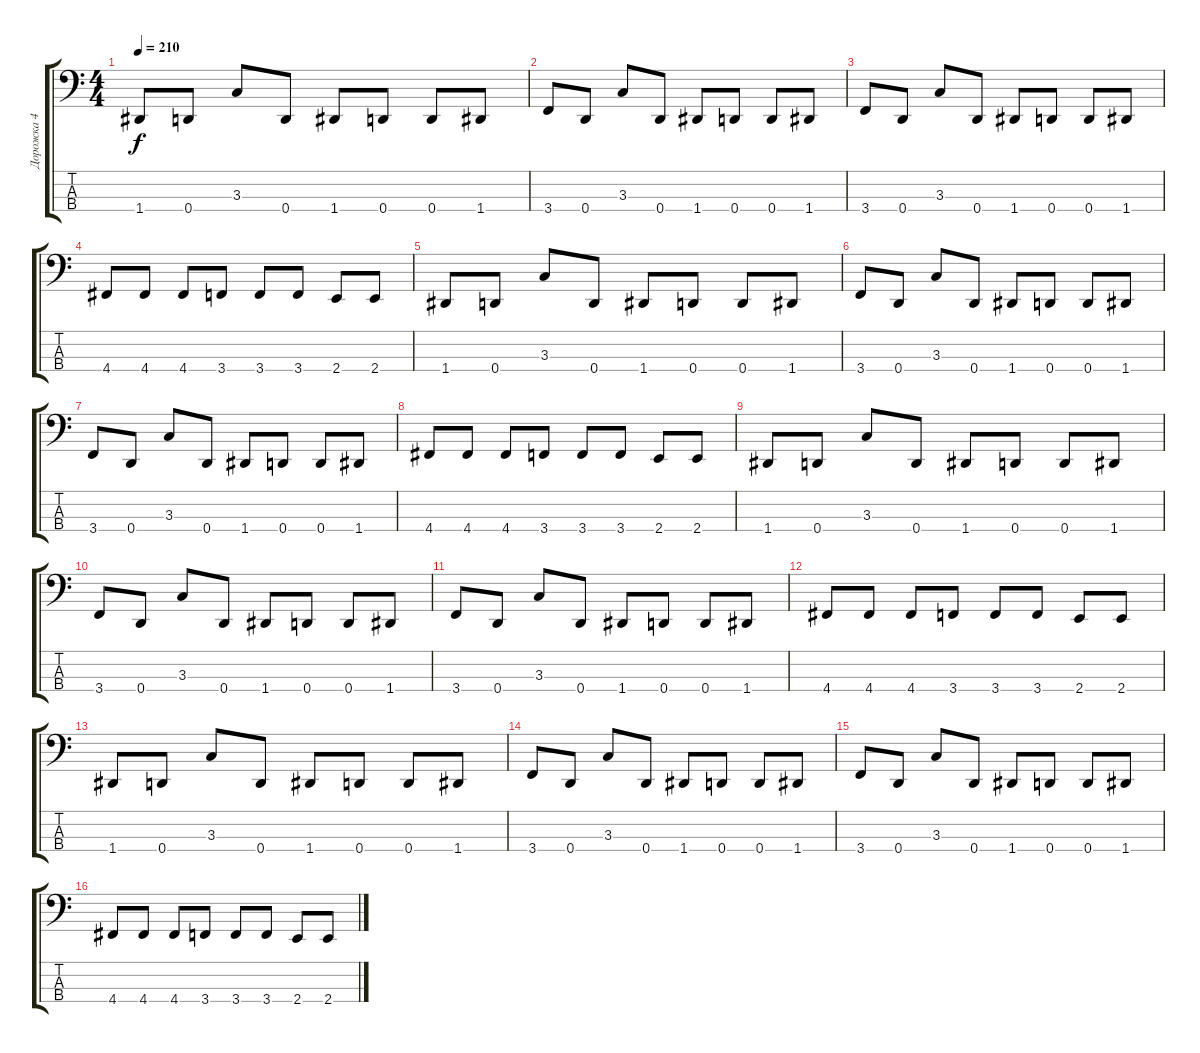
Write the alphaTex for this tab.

\track ("Дорожка 4" "Дорожка 4") {instrument electricbassfinger}
\staff {score tabs}
\tuning (G2 D2 A1 D1) {hide}
\ts (4 4)
\tempo 210
\clef f4
\ks c
1.4.8{dy f} 0.4.8 3.3.8 0.4.8 1.4.8 0.4.8 0.4.8 1.4.8 |
3.4.8 0.4.8 3.3.8 0.4.8 1.4.8 0.4.8 0.4.8 1.4.8 |
3.4.8 0.4.8 3.3.8 0.4.8 1.4.8 0.4.8 0.4.8 1.4.8 |
4.4.8 4.4.8 4.4.8 3.4.8 3.4.8 3.4.8 2.4.8 2.4.8 |
1.4.8 0.4.8 3.3.8 0.4.8 1.4.8 0.4.8 0.4.8 1.4.8 |
3.4.8 0.4.8 3.3.8 0.4.8 1.4.8 0.4.8 0.4.8 1.4.8 |
3.4.8 0.4.8 3.3.8 0.4.8 1.4.8 0.4.8 0.4.8 1.4.8 |
4.4.8 4.4.8 4.4.8 3.4.8 3.4.8 3.4.8 2.4.8 2.4.8 |
1.4.8 0.4.8 3.3.8 0.4.8 1.4.8 0.4.8 0.4.8 1.4.8 |
3.4.8 0.4.8 3.3.8 0.4.8 1.4.8 0.4.8 0.4.8 1.4.8 |
3.4.8 0.4.8 3.3.8 0.4.8 1.4.8 0.4.8 0.4.8 1.4.8 |
4.4.8 4.4.8 4.4.8 3.4.8 3.4.8 3.4.8 2.4.8 2.4.8 |
1.4.8 0.4.8 3.3.8 0.4.8 1.4.8 0.4.8 0.4.8 1.4.8 |
3.4.8 0.4.8 3.3.8 0.4.8 1.4.8 0.4.8 0.4.8 1.4.8 |
3.4.8 0.4.8 3.3.8 0.4.8 1.4.8 0.4.8 0.4.8 1.4.8 |
4.4.8 4.4.8 4.4.8 3.4.8 3.4.8 3.4.8 2.4.8 2.4.8
